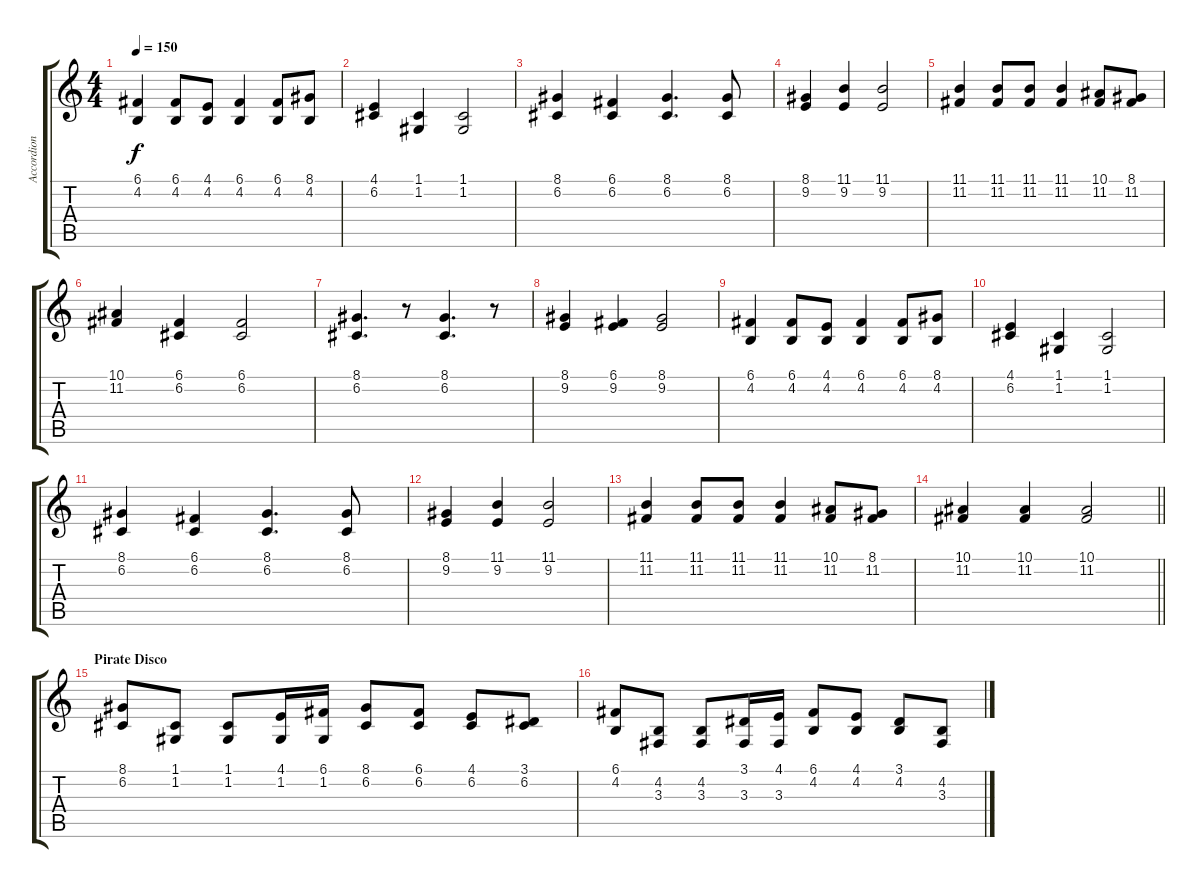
\track ("Accordion" "Accordion") {instrument accordion}
\staff {score tabs}
\tuning (C4 G3 Eb3 Bb2 F2 C2) {hide}
\ts (4 4)
\tempo 150
\clef g2
\ks c
(6.1 4.2).4{dy f} (6.1 4.2).8 (4.1 4.2).8 (6.1 4.2).4 (6.1 4.2).8 (8.1 4.2).8 |
(4.1 6.2).4 (1.1 1.2).4 (1.1 1.2).2 |
(8.1 6.2).4 (6.1 6.2).4 (8.1 6.2).4{d} (8.1 6.2).8 |
(8.1 9.2).4 (11.1 9.2).4 (11.1 9.2).2 |
(11.1 11.2).4 (11.1 11.2).8 (11.1 11.2).8 (11.1 11.2).4 (10.1 11.2).8 (8.1 11.2).8 |
(10.1 11.2).4 (6.1 6.2).4 (6.1 6.2).2 |
(8.1 6.2).4{d} r.8 (8.1 6.2).4{d} r.8 |
(8.1 9.2).4 (6.1 9.2).4 (8.1 9.2).2 |
(6.1 4.2).4 (6.1 4.2).8 (4.1 4.2).8 (6.1 4.2).4 (6.1 4.2).8 (8.1 4.2).8 |
(4.1 6.2).4 (1.1 1.2).4 (1.1 1.2).2 |
(8.1 6.2).4 (6.1 6.2).4 (8.1 6.2).4{d} (8.1 6.2).8 |
(8.1 9.2).4 (11.1 9.2).4 (11.1 9.2).2 |
(11.1 11.2).4 (11.1 11.2).8 (11.1 11.2).8 (11.1 11.2).4 (10.1 11.2).8 (8.1 11.2).8 |
\barLineRight lightlight
(10.1 11.2).4 (10.1 11.2).4 (10.1 11.2).2 |
\section ("" "Pirate Disco")
(8.1 6.2).8 (1.1 1.2).8 (1.1 1.2).8 (4.1 1.2).16 (6.1 1.2).16 (8.1 6.2).8 (6.1 6.2).8 (4.1 6.2).8 (3.1 6.2).8 |
(6.1 4.2).8 (4.2 3.3).8 (4.2 3.3).8 (3.1 3.3).16 (4.1 3.3).16 (6.1 4.2).8 (4.1 4.2).8 (3.1 4.2).8 (4.2 3.3).8
